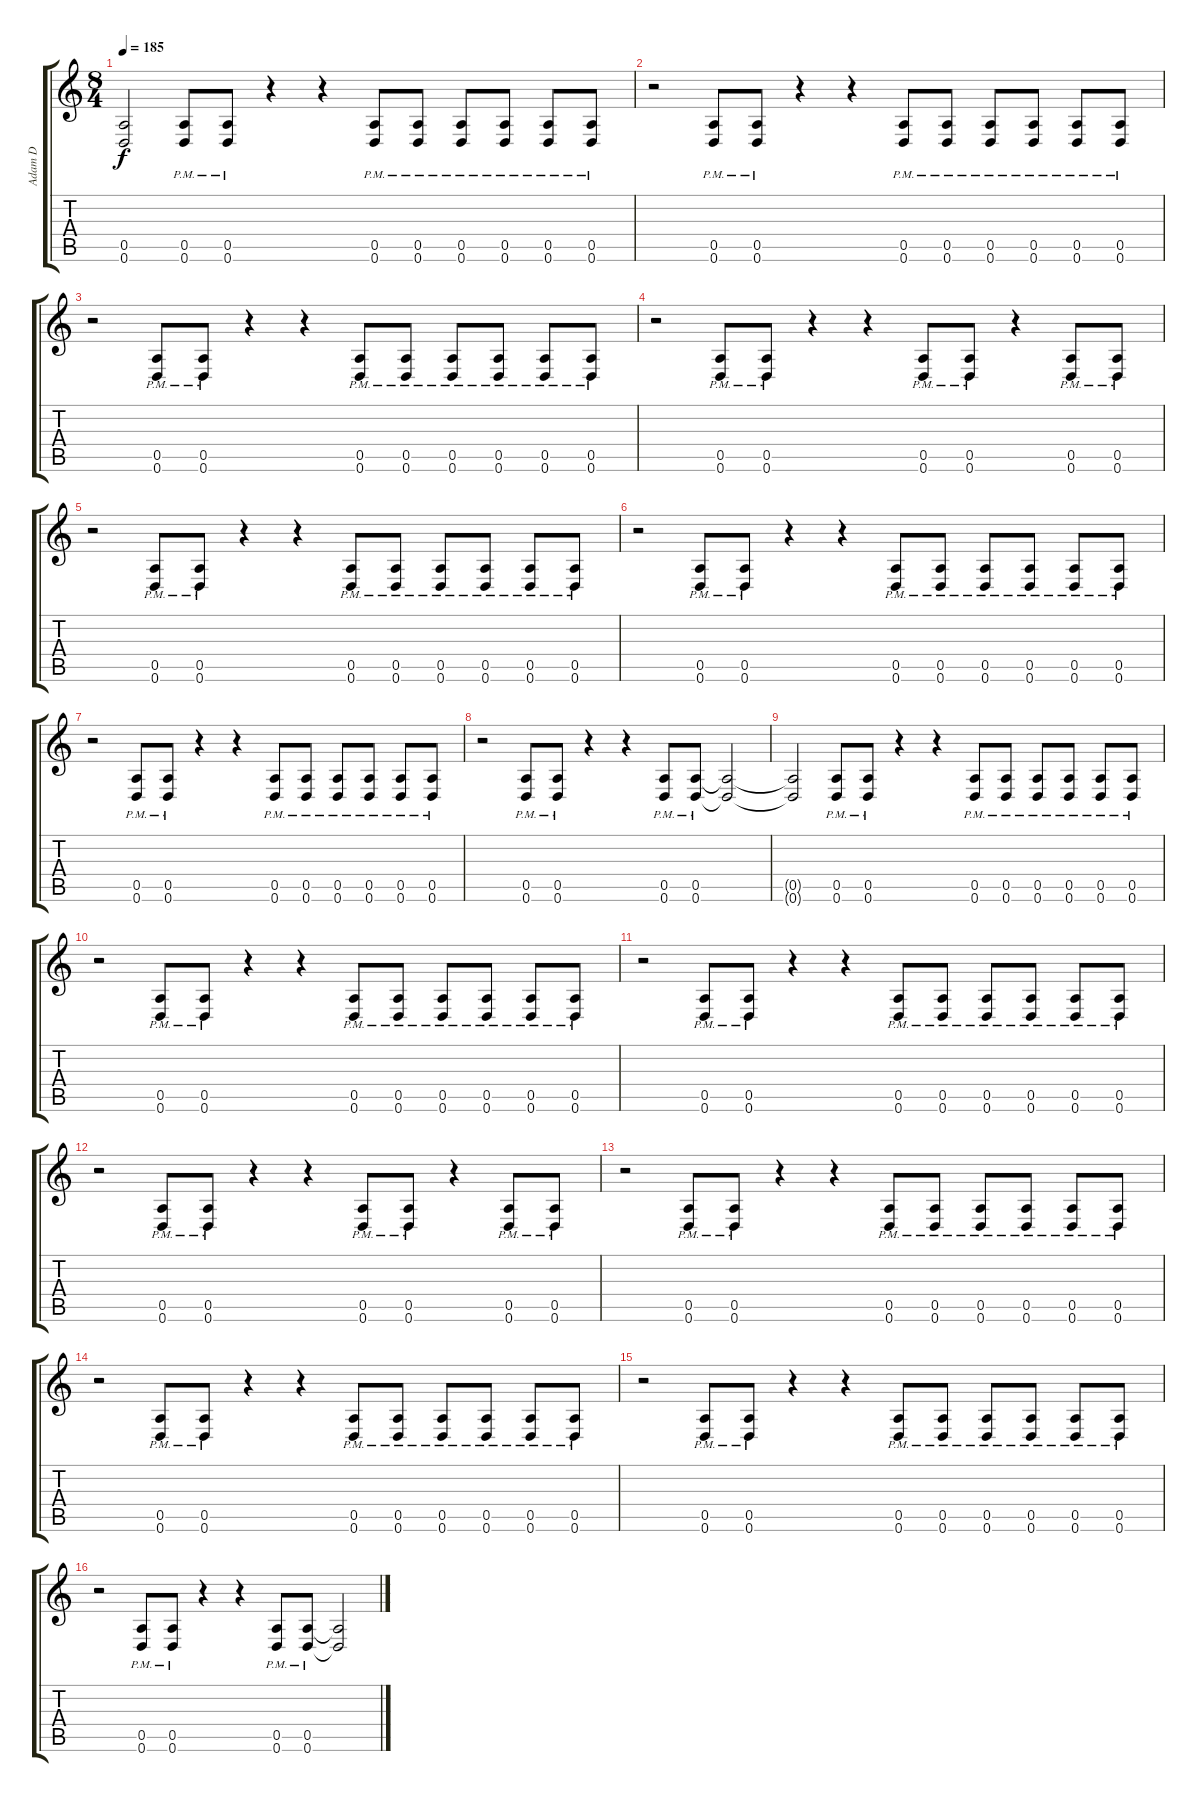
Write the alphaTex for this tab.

\track ("Adam D" "Adam D") {instrument distortionguitar}
\staff {score tabs}
\tuning (E4 B3 G3 D3 A2 D2) {hide}
\ts (8 4)
\tempo 185
\clef g2
\ks c
(0.5{t} 0.6{t}).2{dy f} (0.5{pm} 0.6{pm}).8 (0.5{pm} 0.6{pm}).8 r.4 r.4 (0.5{pm} 0.6{pm}).8 (0.5{pm} 0.6{pm}).8 (0.5{pm} 0.6{pm}).8 (0.5{pm} 0.6{pm}).8 (0.5{pm} 0.6{pm}).8 (0.5{pm} 0.6{pm}).8 |
r.2 (0.5{pm} 0.6{pm}).8 (0.5{pm} 0.6{pm}).8 r.4 r.4 (0.5{pm} 0.6{pm}).8 (0.5{pm} 0.6{pm}).8 (0.5{pm} 0.6{pm}).8 (0.5{pm} 0.6{pm}).8 (0.5{pm} 0.6{pm}).8 (0.5{pm} 0.6{pm}).8 |
r.2 (0.5{pm} 0.6{pm}).8 (0.5{pm} 0.6{pm}).8 r.4 r.4 (0.5{pm} 0.6{pm}).8 (0.5{pm} 0.6{pm}).8 (0.5{pm} 0.6{pm}).8 (0.5{pm} 0.6{pm}).8 (0.5{pm} 0.6{pm}).8 (0.5{pm} 0.6{pm}).8 |
r.2 (0.5{pm} 0.6{pm}).8 (0.5{pm} 0.6{pm}).8 r.4 r.4 (0.5{pm} 0.6{pm}).8 (0.5{pm} 0.6{pm}).8 r.4 (0.5{pm} 0.6{pm}).8 (0.5{pm} 0.6{pm}).8 |
r.2 (0.5{pm} 0.6{pm}).8 (0.5{pm} 0.6{pm}).8 r.4 r.4 (0.5{pm} 0.6{pm}).8 (0.5{pm} 0.6{pm}).8 (0.5{pm} 0.6{pm}).8 (0.5{pm} 0.6{pm}).8 (0.5{pm} 0.6{pm}).8 (0.5{pm} 0.6{pm}).8 |
r.2 (0.5{pm} 0.6{pm}).8 (0.5{pm} 0.6{pm}).8 r.4 r.4 (0.5{pm} 0.6{pm}).8 (0.5{pm} 0.6{pm}).8 (0.5{pm} 0.6{pm}).8 (0.5{pm} 0.6{pm}).8 (0.5{pm} 0.6{pm}).8 (0.5{pm} 0.6{pm}).8 |
r.2 (0.5{pm} 0.6{pm}).8 (0.5{pm} 0.6{pm}).8 r.4 r.4 (0.5{pm} 0.6{pm}).8 (0.5{pm} 0.6{pm}).8 (0.5{pm} 0.6{pm}).8 (0.5{pm} 0.6{pm}).8 (0.5{pm} 0.6{pm}).8 (0.5{pm} 0.6{pm}).8 |
r.2 (0.5{pm} 0.6{pm}).8 (0.5{pm} 0.6{pm}).8 r.4 r.4 (0.5{pm} 0.6{pm}).8 (0.5{pm} 0.6{pm}).8 (0.5{t} 0.6{t}).2 |
(0.5{t} 0.6{t}).2 (0.5{pm} 0.6{pm}).8 (0.5{pm} 0.6{pm}).8 r.4 r.4 (0.5{pm} 0.6{pm}).8 (0.5{pm} 0.6{pm}).8 (0.5{pm} 0.6{pm}).8 (0.5{pm} 0.6{pm}).8 (0.5{pm} 0.6{pm}).8 (0.5{pm} 0.6{pm}).8 |
r.2 (0.5{pm} 0.6{pm}).8 (0.5{pm} 0.6{pm}).8 r.4 r.4 (0.5{pm} 0.6{pm}).8 (0.5{pm} 0.6{pm}).8 (0.5{pm} 0.6{pm}).8 (0.5{pm} 0.6{pm}).8 (0.5{pm} 0.6{pm}).8 (0.5{pm} 0.6{pm}).8 |
r.2 (0.5{pm} 0.6{pm}).8 (0.5{pm} 0.6{pm}).8 r.4 r.4 (0.5{pm} 0.6{pm}).8 (0.5{pm} 0.6{pm}).8 (0.5{pm} 0.6{pm}).8 (0.5{pm} 0.6{pm}).8 (0.5{pm} 0.6{pm}).8 (0.5{pm} 0.6{pm}).8 |
r.2 (0.5{pm} 0.6{pm}).8 (0.5{pm} 0.6{pm}).8 r.4 r.4 (0.5{pm} 0.6{pm}).8 (0.5{pm} 0.6{pm}).8 r.4 (0.5{pm} 0.6{pm}).8 (0.5{pm} 0.6{pm}).8 |
r.2 (0.5{pm} 0.6{pm}).8 (0.5{pm} 0.6{pm}).8 r.4 r.4 (0.5{pm} 0.6{pm}).8 (0.5{pm} 0.6{pm}).8 (0.5{pm} 0.6{pm}).8 (0.5{pm} 0.6{pm}).8 (0.5{pm} 0.6{pm}).8 (0.5{pm} 0.6{pm}).8 |
r.2 (0.5{pm} 0.6{pm}).8 (0.5{pm} 0.6{pm}).8 r.4 r.4 (0.5{pm} 0.6{pm}).8 (0.5{pm} 0.6{pm}).8 (0.5{pm} 0.6{pm}).8 (0.5{pm} 0.6{pm}).8 (0.5{pm} 0.6{pm}).8 (0.5{pm} 0.6{pm}).8 |
r.2 (0.5{pm} 0.6{pm}).8 (0.5{pm} 0.6{pm}).8 r.4 r.4 (0.5{pm} 0.6{pm}).8 (0.5{pm} 0.6{pm}).8 (0.5{pm} 0.6{pm}).8 (0.5{pm} 0.6{pm}).8 (0.5{pm} 0.6{pm}).8 (0.5{pm} 0.6{pm}).8 |
r.2 (0.5{pm} 0.6{pm}).8 (0.5{pm} 0.6{pm}).8 r.4 r.4 (0.5{pm} 0.6{pm}).8 (0.5{pm} 0.6{pm}).8 (0.5{t} 0.6{t}).2
